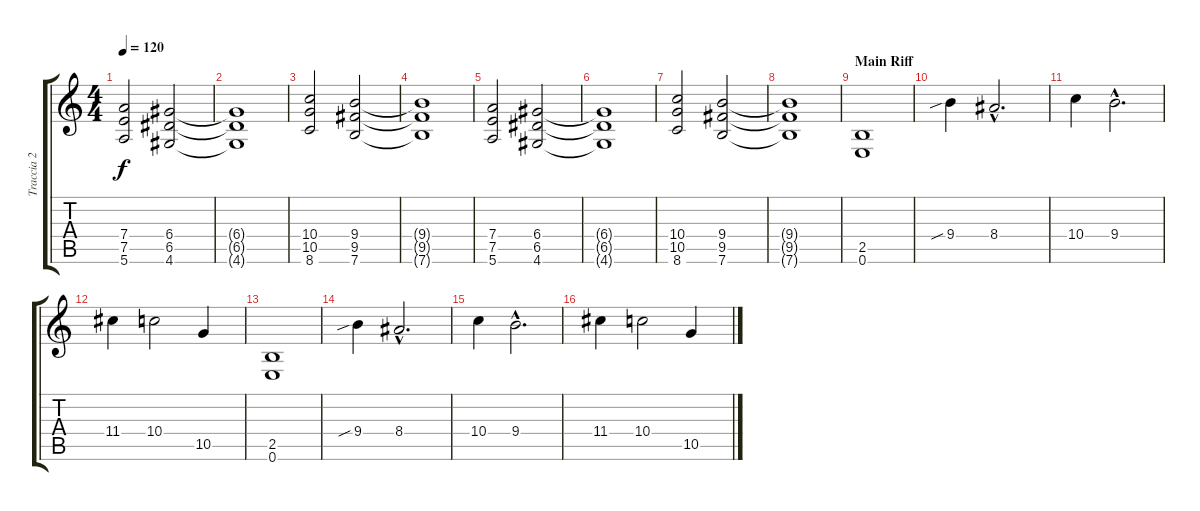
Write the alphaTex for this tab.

\track ("Traccia 2" "Traccia 2") {instrument distortionguitar}
\staff {score tabs}
\tuning (E4 B3 G3 D3 A2 E2) {hide}
\ts (4 4)
\tempo 120
\clef g2
\ks c
(7.4 7.5 5.6).2{dy f} (6.4 6.5 4.6).2 |
(6.4{t} 6.5{t} 4.6{t}).1 |
(10.4 10.5 8.6).2 (9.4 9.5 7.6).2 |
(9.4{t} 9.5{t} 7.6{t}).1 |
(7.4 7.5 5.6).2 (6.4 6.5 4.6).2 |
(6.4{t} 6.5{t} 4.6{t}).1 |
(10.4 10.5 8.6).2 (9.4 9.5 7.6).2 |
(9.4{t} 9.5{t} 7.6{t}).1 |
\section ("" "Main Riff")
(2.5 0.6).1 |
9.4{sib}.4 8.4{hac}.2{d} |
10.4.4 9.4{hac}.2{d} |
11.4.4 10.4.2 10.5.4 |
(2.5 0.6).1 |
9.4{sib}.4 8.4{hac}.2{d} |
10.4.4 9.4{hac}.2{d} |
11.4.4 10.4.2 10.5.4
